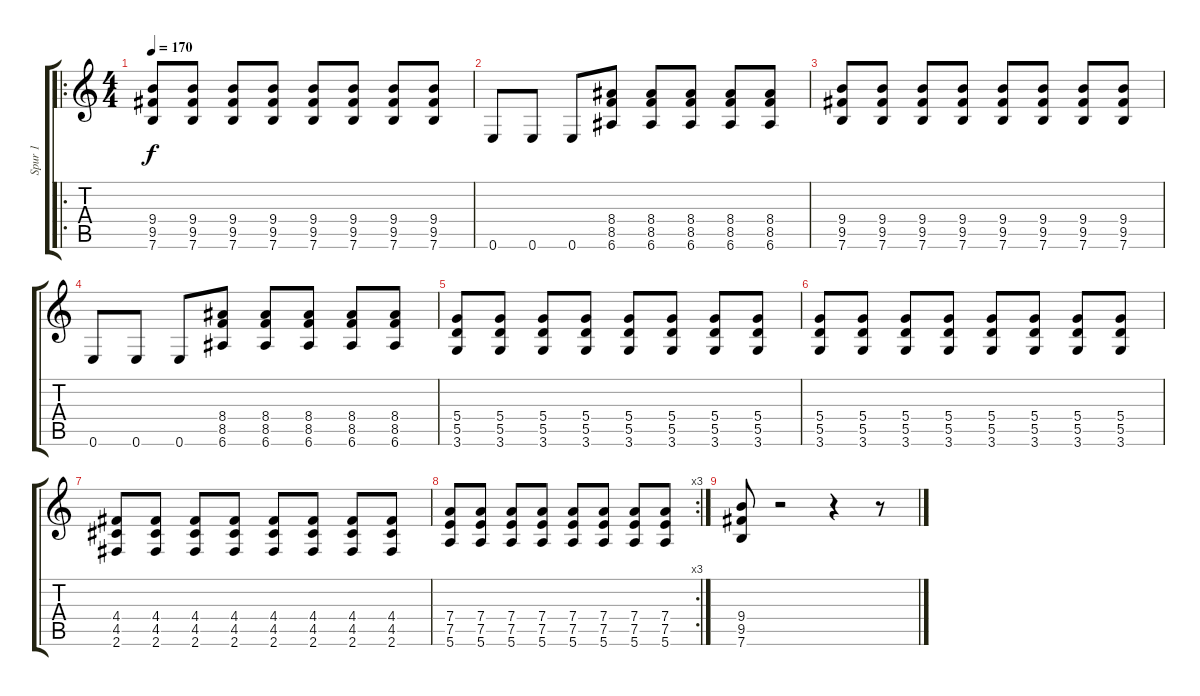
\track ("Spur 1" "Spur 1") {instrument overdrivenguitar}
\staff {score tabs}
\tuning (E4 B3 G3 D3 A2 E2) {hide}
\ro
\ts (4 4)
\tempo 170
\clef g2
\ks c
(9.4 9.5 7.6).8{dy f} (9.4 9.5 7.6).8 (9.4 9.5 7.6).8 (9.4 9.5 7.6).8 (9.4 9.5 7.6).8 (9.4 9.5 7.6).8 (9.4 9.5 7.6).8 (9.4 9.5 7.6).8 |
0.6.8 0.6.8 0.6.8 (8.4 8.5 6.6).8 (8.4 8.5 6.6).8 (8.4 8.5 6.6).8 (8.4 8.5 6.6).8 (8.4 8.5 6.6).8 |
(9.4 9.5 7.6).8 (9.4 9.5 7.6).8 (9.4 9.5 7.6).8 (9.4 9.5 7.6).8 (9.4 9.5 7.6).8 (9.4 9.5 7.6).8 (9.4 9.5 7.6).8 (9.4 9.5 7.6).8 |
0.6.8 0.6.8 0.6.8 (8.4 8.5 6.6).8 (8.4 8.5 6.6).8 (8.4 8.5 6.6).8 (8.4 8.5 6.6).8 (8.4 8.5 6.6).8 |
(5.4 5.5 3.6).8 (5.4 5.5 3.6).8 (5.4 5.5 3.6).8 (5.4 5.5 3.6).8 (5.4 5.5 3.6).8 (5.4 5.5 3.6).8 (5.4 5.5 3.6).8 (5.4 5.5 3.6).8 |
(5.4 5.5 3.6).8 (5.4 5.5 3.6).8 (5.4 5.5 3.6).8 (5.4 5.5 3.6).8 (5.4 5.5 3.6).8 (5.4 5.5 3.6).8 (5.4 5.5 3.6).8 (5.4 5.5 3.6).8 |
(4.4 4.5 2.6).8 (4.4 4.5 2.6).8 (4.4 4.5 2.6).8 (4.4 4.5 2.6).8 (4.4 4.5 2.6).8 (4.4 4.5 2.6).8 (4.4 4.5 2.6).8 (4.4 4.5 2.6).8 |
\rc 3
(7.4 7.5 5.6).8 (7.4 7.5 5.6).8 (7.4 7.5 5.6).8 (7.4 7.5 5.6).8 (7.4 7.5 5.6).8 (7.4 7.5 5.6).8 (7.4 7.5 5.6).8 (7.4 7.5 5.6).8 |
(9.4 9.5 7.6).8 r.2 r.4 r.8
